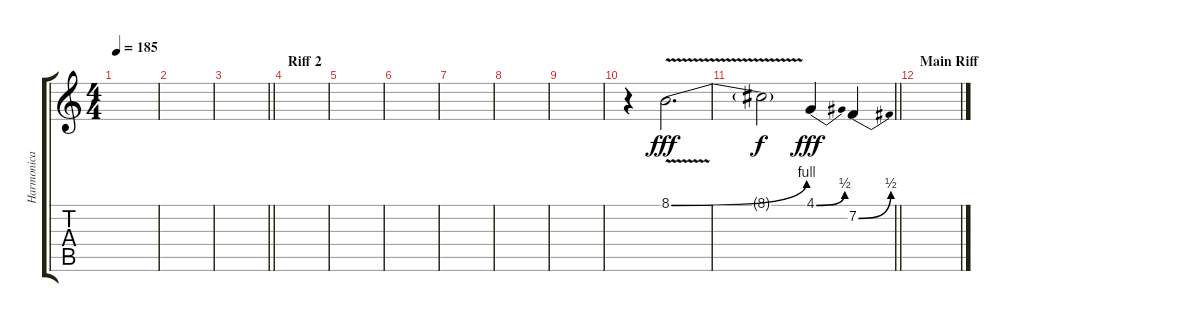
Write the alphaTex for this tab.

\track ("Harmonica" "Harmonica") {instrument harmonica}
\staff {score tabs}
\tuning (Eb4 Bb3 Gb3 Db3 Ab2 Eb2) {hide}
\ts (4 4)
\tempo 185
\clef g2
\ks c
|
|
\barLineRight lightlight
|
\section ("" "Riff 2")
|
|
|
|
|
|
r.4 8.1{be (bend 0 0 60 4) v}.2{d dy fff} |
\barLineRight lightlight
8.1{t}.2{dy f} 4.1{be (bend 0 0 60 2)}.4{dy fff} 7.2{be (bend 0 0 60 2)}.4 |
\section ("" "Main Riff")
